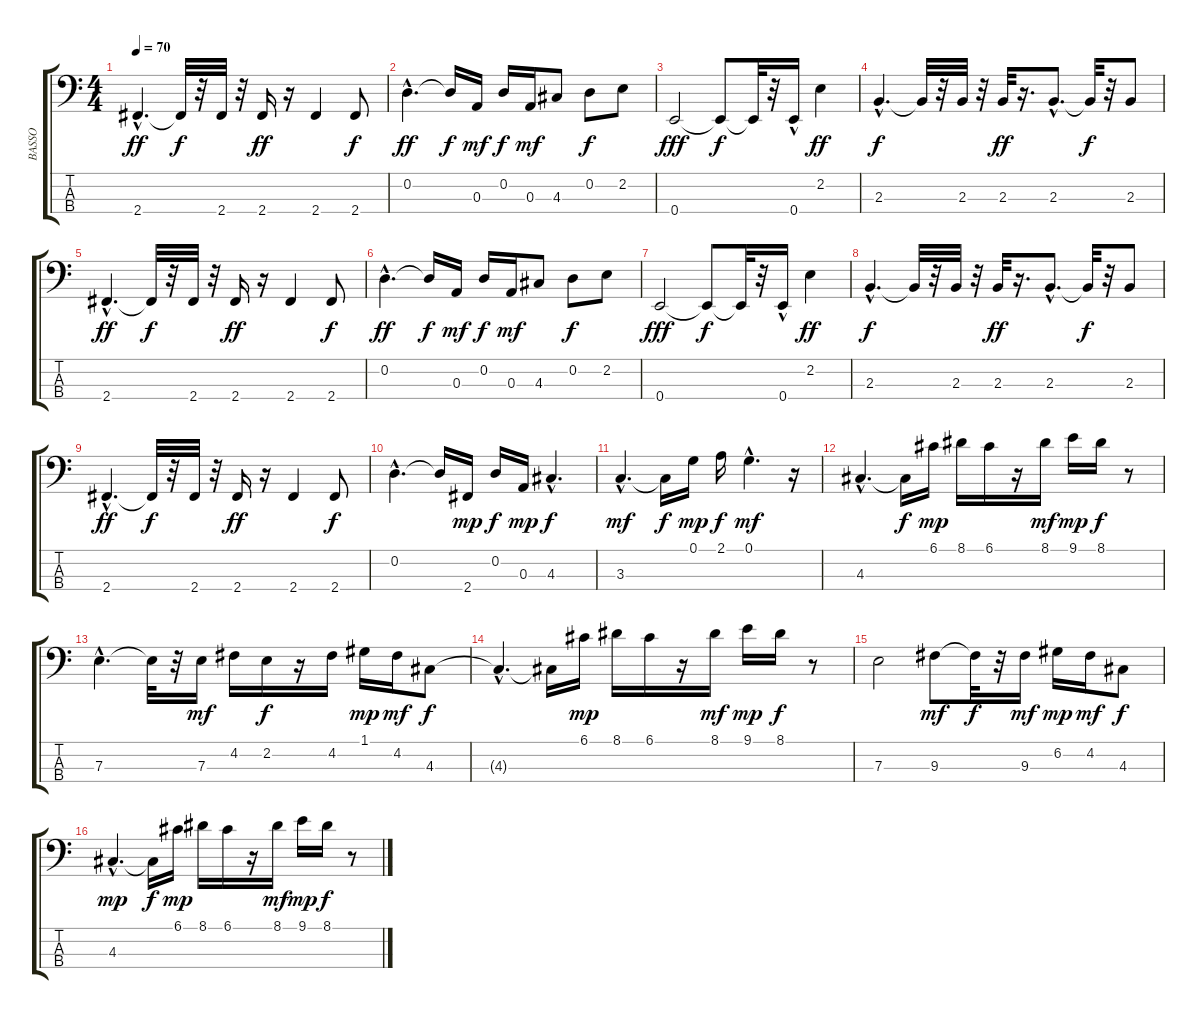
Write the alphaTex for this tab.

\track ("BASSO" "BASSO") {instrument fretlessbass}
\staff {score tabs}
\tuning (G2 D2 A1 E1) {hide}
\ts (4 4)
\tempo 70
\clef f4
\ks c
2.4{hac}.4{d dy ff} 2.4{t}.32{dy f} r.32 2.4.32 r.32 2.4.16{dy ff} r.16 2.4.4 2.4.8{dy f} |
0.2{hac}.4{d dy ff} 0.2{t}.16{dy f} 0.3.16{dy mf} 0.2.16{dy f} 0.3.16{dy mf} 4.3.8 0.2.8{dy f} 2.2.8 |
0.4.2{dy fff} 0.4{t}.8{dy f} 0.4{t}.32 r.32 0.4{hac}.16 2.2.4{dy ff} |
2.3{hac}.4{d dy f} 2.3{t}.32 r.32 2.3.32 r.32 2.3.32{dy ff} r.16{d} 2.3{hac}.8{d} 2.3{t}.32{dy f} r.32 2.3.8 |
2.4{hac}.4{d dy ff} 2.4{t}.32{dy f} r.32 2.4.32 r.32 2.4.16{dy ff} r.16 2.4.4 2.4.8{dy f} |
0.2{hac}.4{d dy ff} 0.2{t}.16{dy f} 0.3.16{dy mf} 0.2.16{dy f} 0.3.16{dy mf} 4.3.8 0.2.8{dy f} 2.2.8 |
0.4.2{dy fff} 0.4{t}.8{dy f} 0.4{t}.32 r.32 0.4{hac}.16 2.2.4{dy ff} |
2.3{hac}.4{d dy f} 2.3{t}.32 r.32 2.3.32 r.32 2.3.32{dy ff} r.16{d} 2.3{hac}.8{d} 2.3{t}.32{dy f} r.32 2.3.8 |
2.4{hac}.4{d dy ff} 2.4{t}.32{dy f} r.32 2.4.32 r.32 2.4.16{dy ff} r.16 2.4.4 2.4.8{dy f} |
0.2{hac}.4{d} 0.2{t}.16 2.4.16{dy mp} 0.2.16{dy f} 0.3.16{dy mp} 4.3{hac}.4{d dy f} |
3.3{hac}.4{d dy mf} 3.3{t}.16{dy f} 0.1.16{dy mp} 2.1.16{dy f} 0.1{hac}.4{d dy mf} r.16 |
4.3{hac}.4{d} 4.3{t}.16{dy f} 6.1.16{dy mp} 8.1.16 6.1.16 r.16 8.1.16{dy mf} 9.1.16{dy mp} 8.1.16{dy f} r.8 |
7.3{hac}.4{d} 7.3{t}.32 r.32 7.3.16{dy mf} 4.2.16 2.2.16{dy f} r.16 4.2.16 1.1.16{dy mp} 4.2.16{dy mf} 4.3.8{dy f} |
4.3{hac t}.4{d} 4.3{t}.16 6.1.16{dy mp} 8.1.16 6.1.16 r.16 8.1.16{dy mf} 9.1.16{dy mp} 8.1.16{dy f} r.8 |
7.3.2 9.3.8{dy mf} 9.3{t}.32{dy f} r.32 9.3.16{dy mf} 6.2.16{dy mp} 4.2.16{dy mf} 4.3.8{dy f} |
4.3{hac}.4{d dy mp} 4.3{t}.16{dy f} 6.1.16{dy mp} 8.1.16 6.1.16 r.16 8.1.16{dy mf} 9.1.16{dy mp} 8.1.16{dy f} r.8
